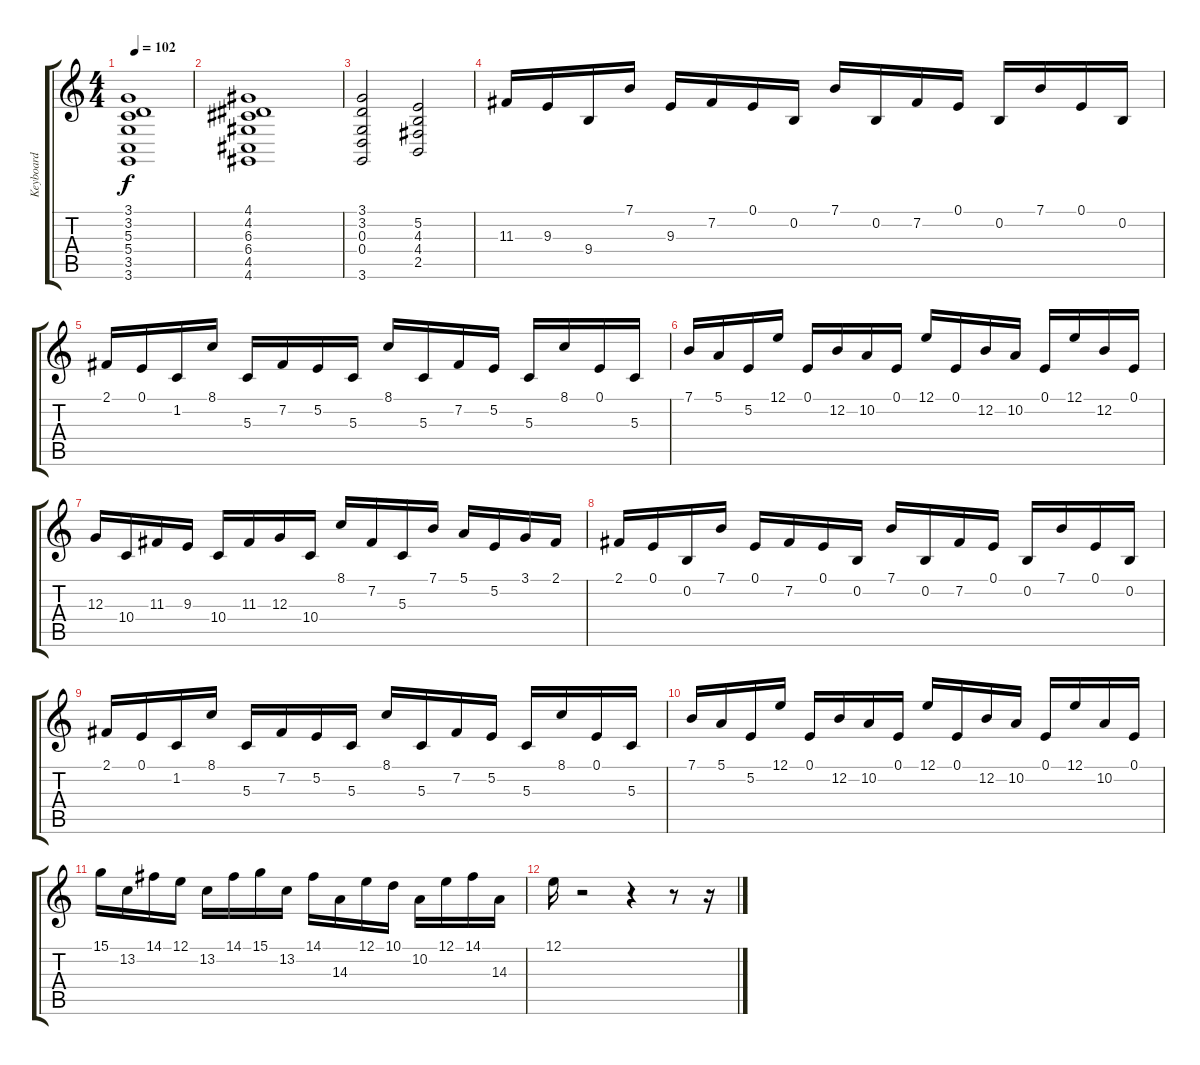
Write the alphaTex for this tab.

\track ("Keyboard" "Keyboard") {instrument lead2sawtooth}
\staff {score tabs}
\tuning (E4 B3 G3 D3 A2 E2) {hide}
\ts (4 4)
\tempo 102
\clef g2
\ks c
(3.1 3.2 5.3 5.4 3.5 3.6).1{dy f} |
(4.1 4.2 6.3 6.4 4.5 4.6).1 |
(3.1 3.2 0.3 0.4 3.6).2 (5.2 4.3 4.4 2.5).2 |
11.3.16 9.3.16 9.4.16 7.1.16 9.3.16 7.2.16 0.1.16 0.2.16 7.1.16 0.2.16 7.2.16 0.1.16 0.2.16 7.1.16 0.1.16 0.2.16 |
2.1.16 0.1.16 1.2.16 8.1.16 5.3.16 7.2.16 5.2.16 5.3.16 8.1.16 5.3.16 7.2.16 5.2.16 5.3.16 8.1.16 0.1.16 5.3.16 |
7.1.16 5.1.16 5.2.16 12.1.16 0.1.16 12.2.16 10.2.16 0.1.16 12.1.16 0.1.16 12.2.16 10.2.16 0.1.16 12.1.16 12.2.16 0.1.16 |
12.3.16 10.4.16 11.3.16 9.3.16 10.4.16 11.3.16 12.3.16 10.4.16 8.1.16 7.2.16 5.3.16 7.1.16 5.1.16 5.2.16 3.1.16 2.1.16 |
2.1.16 0.1.16 0.2.16 7.1.16 0.1.16 7.2.16 0.1.16 0.2.16 7.1.16 0.2.16 7.2.16 0.1.16 0.2.16 7.1.16 0.1.16 0.2.16 |
2.1.16 0.1.16 1.2.16 8.1.16 5.3.16 7.2.16 5.2.16 5.3.16 8.1.16 5.3.16 7.2.16 5.2.16 5.3.16 8.1.16 0.1.16 5.3.16 |
7.1.16 5.1.16 5.2.16 12.1.16 0.1.16 12.2.16 10.2.16 0.1.16 12.1.16 0.1.16 12.2.16 10.2.16 0.1.16 12.1.16 10.2.16 0.1.16 |
15.1.16 13.2.16 14.1.16 12.1.16 13.2.16 14.1.16 15.1.16 13.2.16 14.1.16 14.3.16 12.1.16 10.1.16 10.2.16 12.1.16 14.1.16 14.3.16 |
12.1.16 r.2 r.4 r.8 r.16
